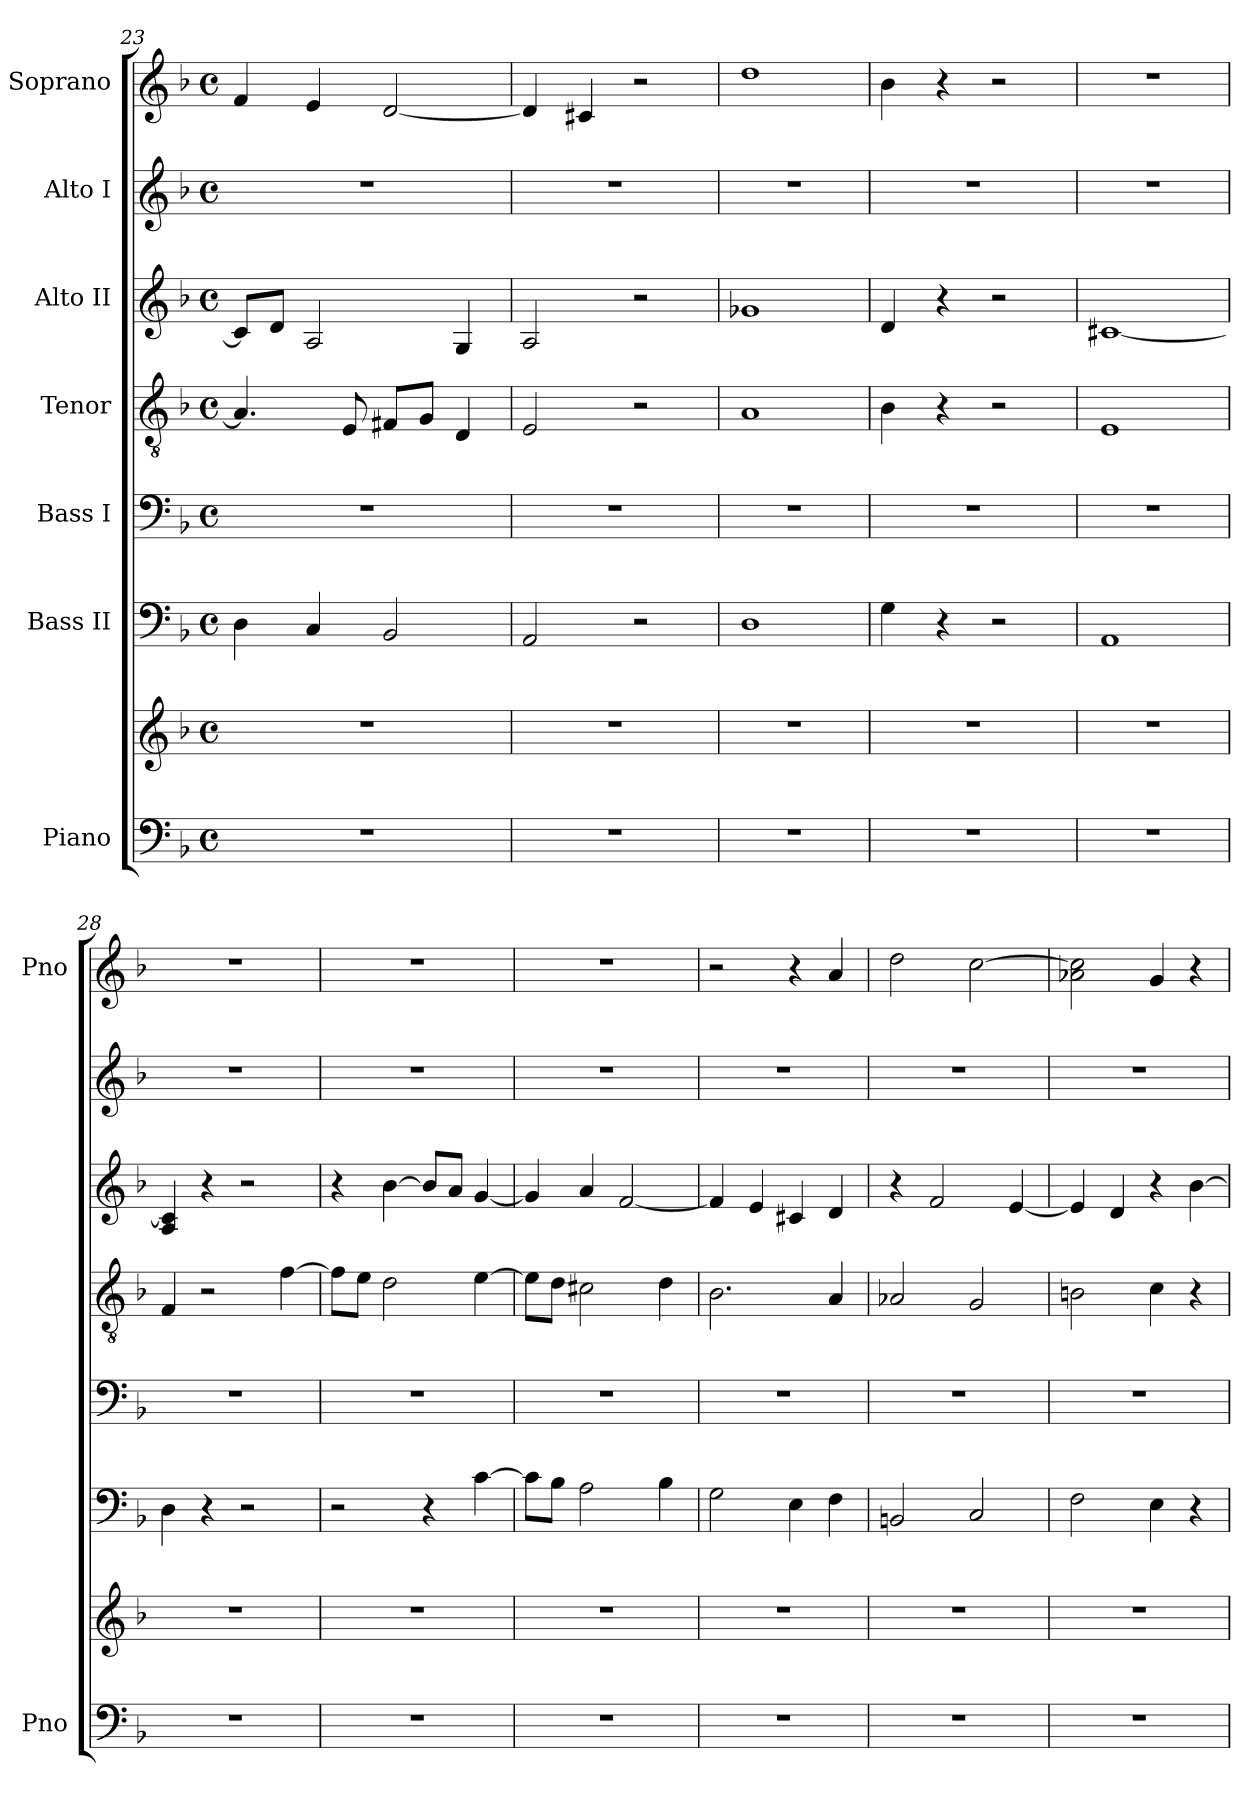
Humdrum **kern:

**kern	**kern	**kern	**kern	**kern	**kern	**kern	**kern
*part7	*part7	*part6	*part5	*part4	*part3	*part2	*part1
*staff8	*staff7	*staff6	*staff5	*staff4	*staff3	*staff2	*staff1
*I"Piano	*	*I"Bass II	*I"Bass I	*I"Tenor	*I"Alto II	*I"Alto I	*I"Soprano
*I'Pno	*	*	*	*	*	*	*I'Pno
*clefF4	*clefG2	*clefF4	*clefF4	*clefGv2	*clefG2	*clefG2	*clefG2
*k[b-]	*k[b-]	*k[b-]	*k[b-]	*k[b-]	*k[b-]	*k[b-]	*k[b-]
*d:	*d:	*d:	*d:	*d:	*d:	*d:	*d:
*M4/4	*M4/4	*M4/4	*M4/4	*M4/4	*M4/4	*M4/4	*M4/4
*met(c)	*met(c)	*met(c)	*met(c)	*met(c)	*met(c)	*met(c)	*met(c)
=23	=23	=23	=23	=23	=23	=23	=23
1r	1r	4D\	1r	4.A/]	8c#/L]	1r	4f/
.	.	.	.	.	8d/J	.	.
.	.	4C/	.	.	2A/	.	4e/
.	.	.	.	8E/	.	.	.
.	.	2BB-/	.	8F#X/L	.	.	[2d/
.	.	.	.	8G/J	.	.	.
.	.	.	.	4D/	4G/	.	.
!!LO:PB:g=z
=24	=24	=24	=24	=24	=24	=24	=24
1r	1r	2AA/	1r	2E/	2A/	1r	4d/]
.	.	.	.	.	.	.	4c#X/
.	.	2r	.	2r	2r	.	2r
=25	=25	=25	=25	=25	=25	=25	=25
1r	1r	1D	1r	1A	1g-X	1r	1dd
=26	=26	=26	=26	=26	=26	=26	=26
1r	1r	4G\	1r	4B-\	4d/	1r	4b-\
.	.	4r	.	4r	4r	.	4r
.	.	2r	.	2r	2r	.	2r
=27	=27	=27	=27	=27	=27	=27	=27
1r	1r	1AA	1r	1E	[1c#X	1r	1r
=28	=28	=28	=28	=28	=28	=28	=28
1r	1r	4D\	1r	4F/	4A/ 4c#/]	1r	1r
.	.	4r	.	2r	4r	.	.
.	.	2r	.	.	2r	.	.
.	.	.	.	[4f\	.	.	.
=29	=29	=29	=29	=29	=29	=29	=29
1r	1r	2r	1r	8f\L]	4r	1r	1r
.	.	.	.	8e\J	.	.	.
.	.	.	.	2d\	[4b-\	.	.
.	.	4r	.	.	8b-/L]	.	.
.	.	.	.	.	8a/J	.	.
.	.	[4c\	.	[4e\	[4g/	.	.
=30	=30	=30	=30	=30	=30	=30	=30
1r	1r	8c\L]	1r	8e\L]	4g/]	1r	1r
.	.	8B-\J	.	8d\J	.	.	.
.	.	2A\	.	2c#X\	4a/	.	.
.	.	.	.	.	[2f/	.	.
.	.	4B-\	.	4d\	.	.	.
!!LO:PB:g=z
=31	=31	=31	=31	=31	=31	=31	=31
1r	1r	2G\	1r	2.B-\	4f/]	1r	2r
.	.	.	.	.	4e/	.	.
.	.	4E\	.	.	4c#X/	.	4r
.	.	4F\	.	4A/	4d/	.	4a/
=32	=32	=32	=32	=32	=32	=32	=32
1r	1r	2BBn/	1r	2A-X/	4r	1r	2dd\
.	.	.	.	.	2f/	.	.
.	.	2C/	.	2G/	.	.	[2cc\
.	.	.	.	.	[4e/	.	.
=33	=33	=33	=33	=33	=33	=33	=33
1r	1r	2F\	1r	2Bn\	4e/]	1r	2a-X\ 2cc\]
.	.	.	.	.	4d/	.	.
.	.	4E\	.	4c\	4r	.	4g/
.	.	4r	.	4r	[4b-\	.	4r
=	=	=	=	=	=	=	=
*-	*-	*-	*-	*-	*-	*-	*-
